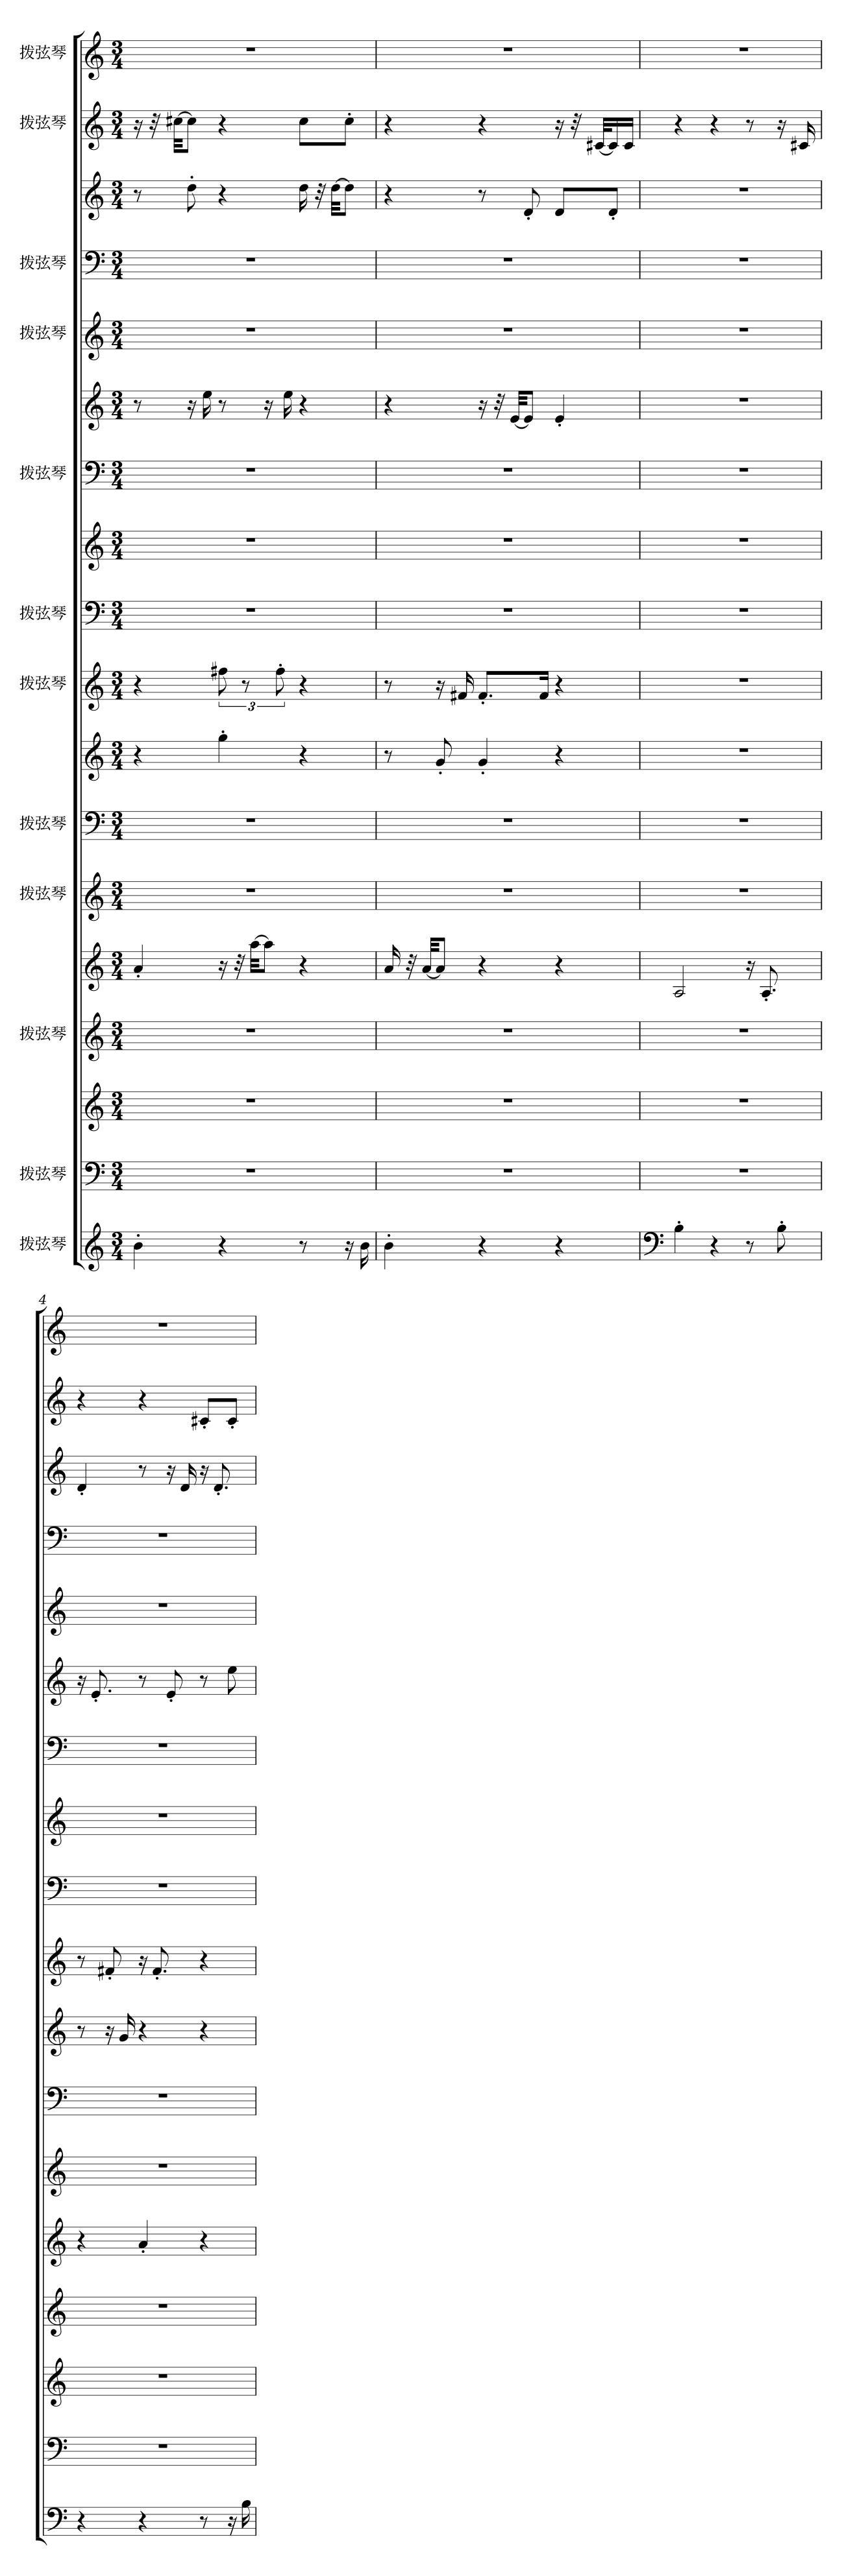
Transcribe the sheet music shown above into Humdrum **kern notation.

**kern	**kern	**kern	**kern	**kern	**kern	**kern	**kern	**kern	**kern	**kern	**kern	**kern	**kern	**kern	**kern	**kern	**kern
*part12	*part11	*part11	*part10	*part10	*part9	*part8	*part8	*part7	*part6	*part6	*part5	*part5	*part4	*part3	*part3	*part2	*part1
*staff18	*staff17	*staff16	*staff15	*staff14	*staff13	*staff12	*staff11	*staff10	*staff9	*staff8	*staff7	*staff6	*staff5	*staff4	*staff3	*staff2	*staff1
*I"拨弦琴	*I"拨弦琴	*	*I"拨弦琴	*	*I"拨弦琴	*I"拨弦琴	*	*I"拨弦琴	*I"拨弦琴	*	*I"拨弦琴	*	*I"拨弦琴	*I"拨弦琴	*	*I"拨弦琴	*I"拨弦琴
*clefG2	*clefF4	*clefG2	*clefG2	*clefG2	*clefG2	*clefF4	*clefG2	*clefG2	*clefF4	*clefG2	*clefF4	*clefG2	*clefG2	*clefF4	*clefG2	*clefG2	*clefG2
*k[]	*k[]	*k[]	*k[]	*k[]	*k[]	*k[]	*k[]	*k[]	*k[]	*k[]	*k[]	*k[]	*k[]	*k[]	*k[]	*k[]	*k[]
*M3/4	*M3/4	*M3/4	*M3/4	*M3/4	*M3/4	*M3/4	*M3/4	*M3/4	*M3/4	*M3/4	*M3/4	*M3/4	*M3/4	*M3/4	*M3/4	*M3/4	*M3/4
*MM120	*MM120	*MM120	*MM120	*MM120	*MM120	*MM120	*MM120	*MM120	*MM120	*MM120	*MM120	*MM120	*MM120	*MM120	*MM120	*MM120	*MM120
=1	=1	=1	=1	=1	=1	=1	=1	=1	=1	=1	=1	=1	=1	=1	=1	=1	=1
4b'\	2.r	2.r	2.r	4a'/	2.r	2.r	4r	4r	2.r	2.r	2.r	8r	2.r	2.r	8r	16r	2.r
.	.	.	.	.	.	.	.	.	.	.	.	.	.	.	.	32r	.
.	.	.	.	.	.	.	.	.	.	.	.	.	.	.	.	[32cc#X\KKL	.
.	.	.	.	.	.	.	.	.	.	.	.	16r	.	.	8dd'\	8cc#\J]	.
.	.	.	.	.	.	.	.	.	.	.	.	16ee\	.	.	.	.	.
4r	.	.	.	16r	.	.	4gg'\	12ff#X\	.	.	.	8r	.	.	4r	4r	.
.	.	.	.	32r	.	.	.	.	.	.	.	.	.	.	.	.	.
.	.	.	.	.	.	.	.	12r	.	.	.	.	.	.	.	.	.
.	.	.	.	[32aa\KKL	.	.	.	.	.	.	.	.	.	.	.	.	.
.	.	.	.	8aa\J]	.	.	.	.	.	.	.	16r	.	.	.	.	.
.	.	.	.	.	.	.	.	12ff#'\	.	.	.	.	.	.	.	.	.
.	.	.	.	.	.	.	.	.	.	.	.	16ee\	.	.	.	.	.
8r	.	.	.	4r	.	.	4r	4r	.	.	.	4r	.	.	16dd\	8cc#\L	.
.	.	.	.	.	.	.	.	.	.	.	.	.	.	.	32r	.	.
.	.	.	.	.	.	.	.	.	.	.	.	.	.	.	[32dd\KKL	.	.
16r	.	.	.	.	.	.	.	.	.	.	.	.	.	.	8dd\J]	8cc#'\J	.
16b\	.	.	.	.	.	.	.	.	.	.	.	.	.	.	.	.	.
=2	=2	=2	=2	=2	=2	=2	=2	=2	=2	=2	=2	=2	=2	=2	=2	=2	=2
4b'\	2.r	2.r	2.r	16a/	2.r	2.r	8r	8r	2.r	2.r	2.r	4r	2.r	2.r	4r	4r	2.r
.	.	.	.	32r	.	.	.	.	.	.	.	.	.	.	.	.	.
.	.	.	.	[32a/KKL	.	.	.	.	.	.	.	.	.	.	.	.	.
.	.	.	.	8a/J]	.	.	8g'/	16r	.	.	.	.	.	.	.	.	.
.	.	.	.	.	.	.	.	16f#X/	.	.	.	.	.	.	.	.	.
4r	.	.	.	4r	.	.	4g'/	8.f#'/L	.	.	.	16r	.	.	8r	4r	.
.	.	.	.	.	.	.	.	.	.	.	.	32r	.	.	.	.	.
.	.	.	.	.	.	.	.	.	.	.	.	[32e/KKL	.	.	.	.	.
.	.	.	.	.	.	.	.	.	.	.	.	8e/J]	.	.	8d'/	.	.
.	.	.	.	.	.	.	.	16f#/Jk	.	.	.	.	.	.	.	.	.
4r	.	.	.	4r	.	.	4r	4r	.	.	.	4e'/	.	.	8d/L	16r	.
.	.	.	.	.	.	.	.	.	.	.	.	.	.	.	.	32r	.
.	.	.	.	.	.	.	.	.	.	.	.	.	.	.	.	[32c#X/KLL	.
.	.	.	.	.	.	.	.	.	.	.	.	.	.	.	8d'/J	16c#/]	.
.	.	.	.	.	.	.	.	.	.	.	.	.	.	.	.	16c#/JJ	.
!!LO:PB:g=z
=3	=3	=3	=3	=3	=3	=3	=3	=3	=3	=3	=3	=3	=3	=3	=3	=3	=3
*clefF4	*	*	*	*	*	*	*	*	*	*	*	*	*	*	*	*	*
4B'\	2.r	2.r	2.r	2A/	2.r	2.r	2.r	2.r	2.r	2.r	2.r	2.r	2.r	2.r	2.r	4r	2.r
4r	.	.	.	.	.	.	.	.	.	.	.	.	.	.	.	4r	.
8r	.	.	.	16r	.	.	.	.	.	.	.	.	.	.	.	8r	.
.	.	.	.	8.A'/	.	.	.	.	.	.	.	.	.	.	.	.	.
8B'\	.	.	.	.	.	.	.	.	.	.	.	.	.	.	.	16r	.
.	.	.	.	.	.	.	.	.	.	.	.	.	.	.	.	16c#X/	.
=4	=4	=4	=4	=4	=4	=4	=4	=4	=4	=4	=4	=4	=4	=4	=4	=4	=4
4r	2.r	2.r	2.r	4r	2.r	2.r	8r	8r	2.r	2.r	2.r	16r	2.r	2.r	4d'/	4r	2.r
.	.	.	.	.	.	.	.	.	.	.	.	8.e'/	.	.	.	.	.
.	.	.	.	.	.	.	16r	8f#X'/	.	.	.	.	.	.	.	.	.
.	.	.	.	.	.	.	16g/	.	.	.	.	.	.	.	.	.	.
4r	.	.	.	4a'/	.	.	4r	16r	.	.	.	8r	.	.	8r	4r	.
.	.	.	.	.	.	.	.	8.f#'/	.	.	.	.	.	.	.	.	.
.	.	.	.	.	.	.	.	.	.	.	.	8e'/	.	.	16r	.	.
.	.	.	.	.	.	.	.	.	.	.	.	.	.	.	16d/	.	.
8r	.	.	.	4r	.	.	4r	4r	.	.	.	8r	.	.	16r	8c#X'/L	.
.	.	.	.	.	.	.	.	.	.	.	.	.	.	.	8.d'/	.	.
16r	.	.	.	.	.	.	.	.	.	.	.	8ee\	.	.	.	8c#'/J	.
16B\	.	.	.	.	.	.	.	.	.	.	.	.	.	.	.	.	.
=	=	=	=	=	=	=	=	=	=	=	=	=	=	=	=	=	=
*-	*-	*-	*-	*-	*-	*-	*-	*-	*-	*-	*-	*-	*-	*-	*-	*-	*-
